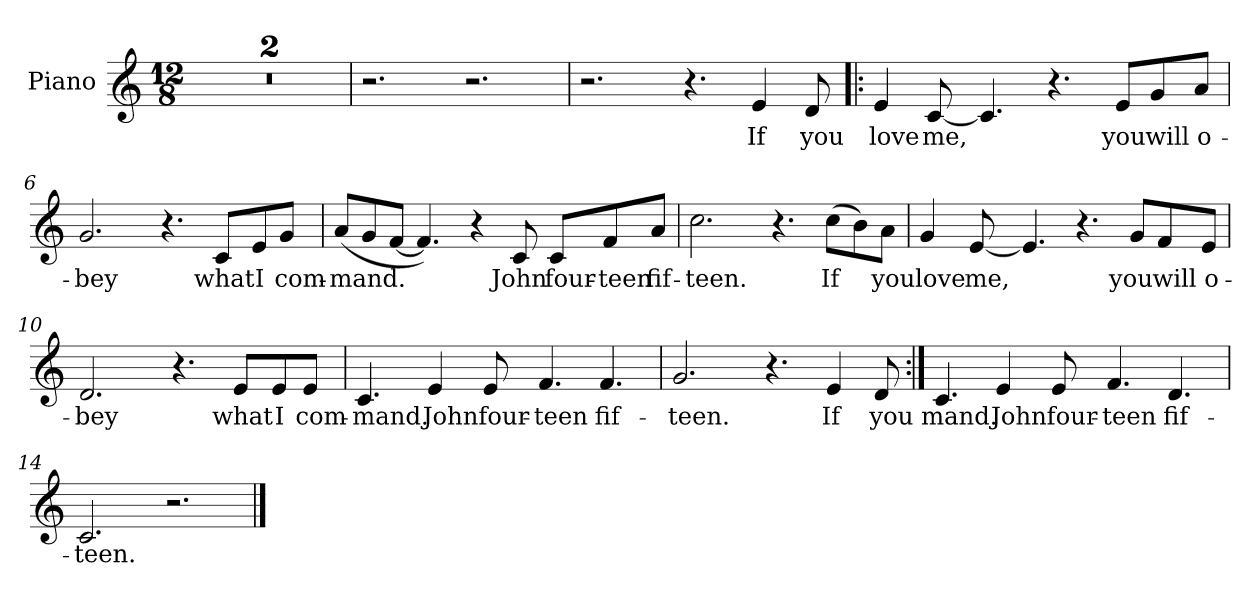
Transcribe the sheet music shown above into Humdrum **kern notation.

**kern	**text
*part1	*part1
*staff1	*staff1
*I"Piano	*
*I'Pno.	*
*clefG2	*
*k[]	*
*M12/8	*
*MM98	*
=1	=1
1.r	.
=2	=2
1.r	.
=3	=3
2.r	.
2.r	.
=4	=4
2.r	.
4.r	.
!	!LO:LY:b
4e/	If
!	!LO:LY:b
8d/	you
!!LO:LB:g=z
=5!|:	=5!|:
!	!LO:LY:b
4e/	love
!	!LO:LY:b
[8c/	me,
4.c/]	.
4.r	.
!	!LO:LY:b
8e/L	you
!	!LO:LY:b
8g/	will
!	!LO:LY:b
8a/J	o-
=6	=6
!	!LO:LY:b
2.g/	-bey
4.r	.
!	!LO:LY:b
8c/L	what
!	!LO:LY:b
8e/	I
!	!LO:LY:b
8g/J	com-
!!LO:LB:g=z
=7	=7
!	!LO:LY:b
(<8a/L	-mand.
8g/	.
[8f/J	.
4.f/])	.
4r	.
!	!LO:LY:b
8c/	John
!	!LO:LY:b
8c/L	four-
!	!LO:LY:b
8f/	-teen
!	!LO:LY:b
8a/J	fif-
=8	=8
!	!LO:LY:b
2.cc\	-teen.
4.r	.
!	!LO:LY:b
(>8cc\L	If
8b\)	.
!	!LO:LY:b
8a\J	you
!!LO:LB:g=z
=9	=9
!	!LO:LY:b
4g/	love
!	!LO:LY:b
[8e/	me,
4.e/]	.
4.r	.
!	!LO:LY:b
8g/L	you
!	!LO:LY:b
8f/	will
!	!LO:LY:b
8e/J	o-
=10	=10
!	!LO:LY:b
2.d/	-bey
4.r	.
!	!LO:LY:b
8e/L	what
!	!LO:LY:b
8e/	I
!	!LO:LY:b
8e/J	com-
!!LO:LB:g=z
=11	=11
!	!LO:LY:b
4.c/	-mand.
!	!LO:LY:b
4e/	John
!	!LO:LY:b
8e/	four-
!	!LO:LY:b
4.f/	-teen
!	!LO:LY:b
4.f/	fif-
=12	=12
!	!LO:LY:b
2.g/	-teen.
4.r	.
!	!LO:LY:b
4e/	If
!	!LO:LY:b
8d/	you
!!LO:LB:g=z
=13:|!	=13:|!
!	!LO:LY:b
4.c/	-mand.
!	!LO:LY:b
4e/	John
!	!LO:LY:b
8e/	four-
!	!LO:LY:b
4.f/	-teen
!	!LO:LY:b
4.d/	fif-
=14	=14
!	!LO:LY:b
2.c/	-teen.
2.r	.
==	==
*-	*-
